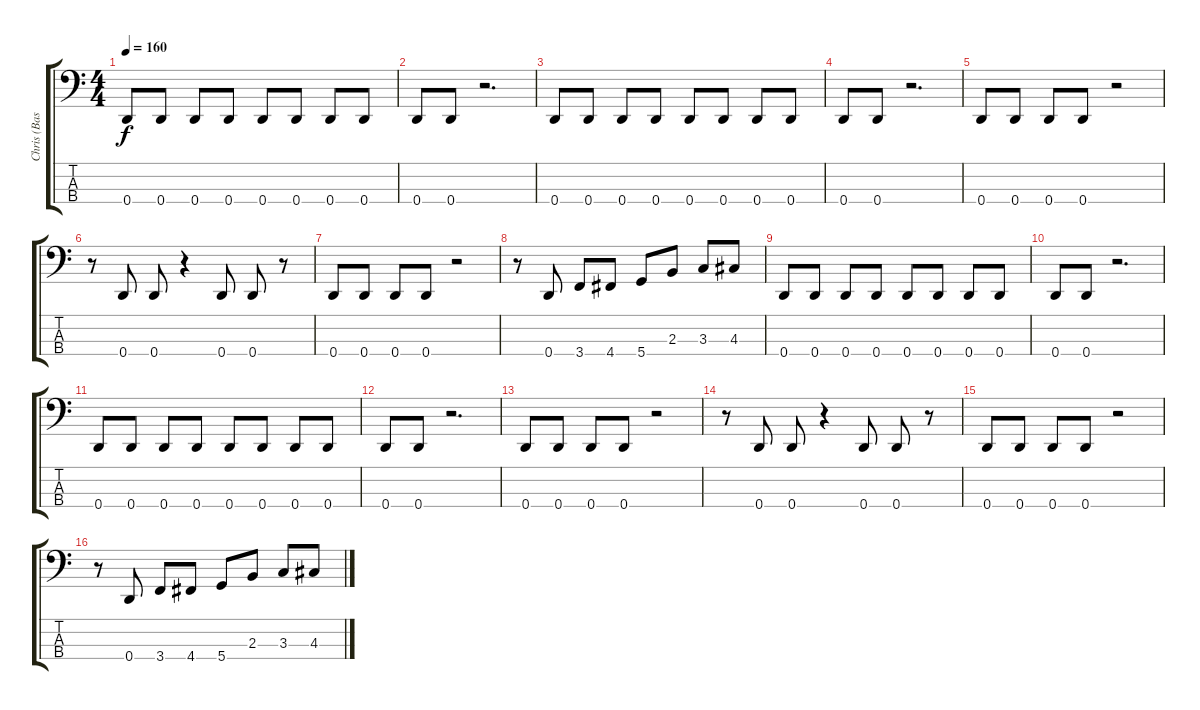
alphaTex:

\track ("Chris (Bass)" "Chris (Bas") {instrument electricbassfinger}
\staff {score tabs}
\tuning (G2 D2 A1 D1) {hide}
\ts (4 4)
\tempo 160
\clef f4
\ks c
0.4.8{dy f} 0.4.8 0.4.8 0.4.8 0.4.8 0.4.8 0.4.8 0.4.8 |
0.4.8 0.4.8 r.2{d} |
0.4.8 0.4.8 0.4.8 0.4.8 0.4.8 0.4.8 0.4.8 0.4.8 |
0.4.8 0.4.8 r.2{d} |
0.4.8 0.4.8 0.4.8 0.4.8 r.2 |
r.8 0.4.8 0.4.8 r.4 0.4.8 0.4.8 r.8 |
0.4.8 0.4.8 0.4.8 0.4.8 r.2 |
r.8 0.4.8 3.4.8 4.4.8 5.4.8 2.3.8 3.3.8 4.3.8 |
0.4.8 0.4.8 0.4.8 0.4.8 0.4.8 0.4.8 0.4.8 0.4.8 |
0.4.8 0.4.8 r.2{d} |
0.4.8 0.4.8 0.4.8 0.4.8 0.4.8 0.4.8 0.4.8 0.4.8 |
0.4.8 0.4.8 r.2{d} |
0.4.8 0.4.8 0.4.8 0.4.8 r.2 |
r.8 0.4.8 0.4.8 r.4 0.4.8 0.4.8 r.8 |
0.4.8 0.4.8 0.4.8 0.4.8 r.2 |
r.8 0.4.8 3.4.8 4.4.8 5.4.8 2.3.8 3.3.8 4.3.8
